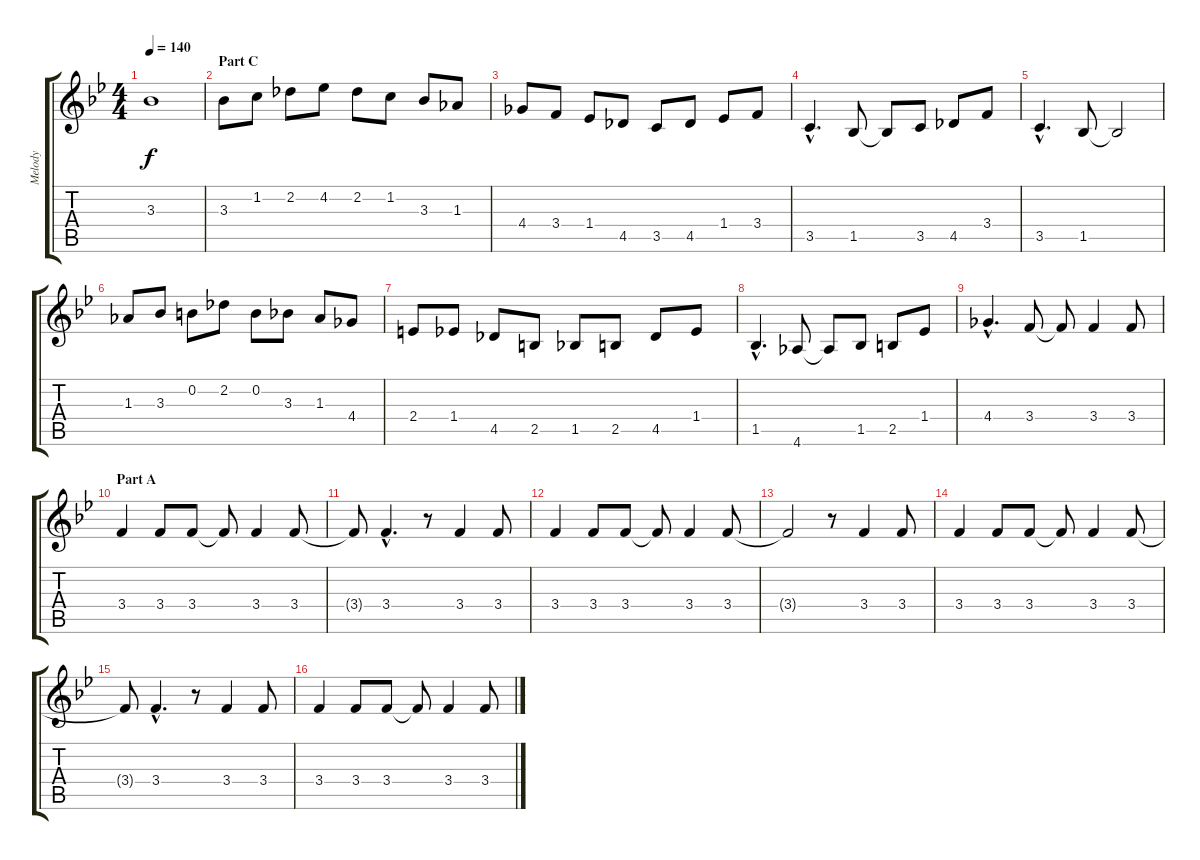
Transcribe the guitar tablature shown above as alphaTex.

\track ("Melody" "Melody") {instrument acousticguitarnylon}
\staff {score tabs}
\tuning (E4 B3 G3 D3 A2 E2) {hide}
\ts (4 4)
\tempo 140
\clef g2
\ks bb
3.3{t}.1{dy f} |
\section ("" "Part C")
3.3.8 1.2.8 2.2.8 4.2.8 2.2.8 1.2.8 3.3.8 1.3.8 |
4.4.8 3.4.8 1.4.8 4.5.8 3.5.8 4.5.8 1.4.8 3.4.8 |
3.5{hac}.4{d} 1.5.8 1.5{t}.8 3.5.8 4.5.8 3.4.8 |
3.5{hac}.4{d} 1.5.8 1.5{t}.2 |
1.3.8 3.3.8 0.2.8 2.2.8 0.2.8 3.3.8 1.3.8 4.4.8 |
2.4.8 1.4.8 4.5.8 2.5.8 1.5.8 2.5.8 4.5.8 1.4.8 |
1.5{hac}.4{d} 4.6.8 4.6{t}.8 1.5.8 2.5.8 1.4.8 |
4.4{hac}.4{d} 3.4.8 3.4{t}.8 3.4.4 3.4.8 |
\section ("" "Part A")
3.4.4 3.4.8 3.4.8 3.4{t}.8 3.4.4 3.4.8 |
3.4{t}.8 3.4{hac}.4{d} r.8 3.4.4 3.4.8 |
3.4.4 3.4.8 3.4.8 3.4{t}.8 3.4.4 3.4.8 |
3.4{t}.2 r.8 3.4.4 3.4.8 |
3.4.4 3.4.8 3.4.8 3.4{t}.8 3.4.4 3.4.8 |
3.4{t}.8 3.4{hac}.4{d} r.8 3.4.4 3.4.8 |
3.4.4 3.4.8 3.4.8 3.4{t}.8 3.4.4 3.4.8
